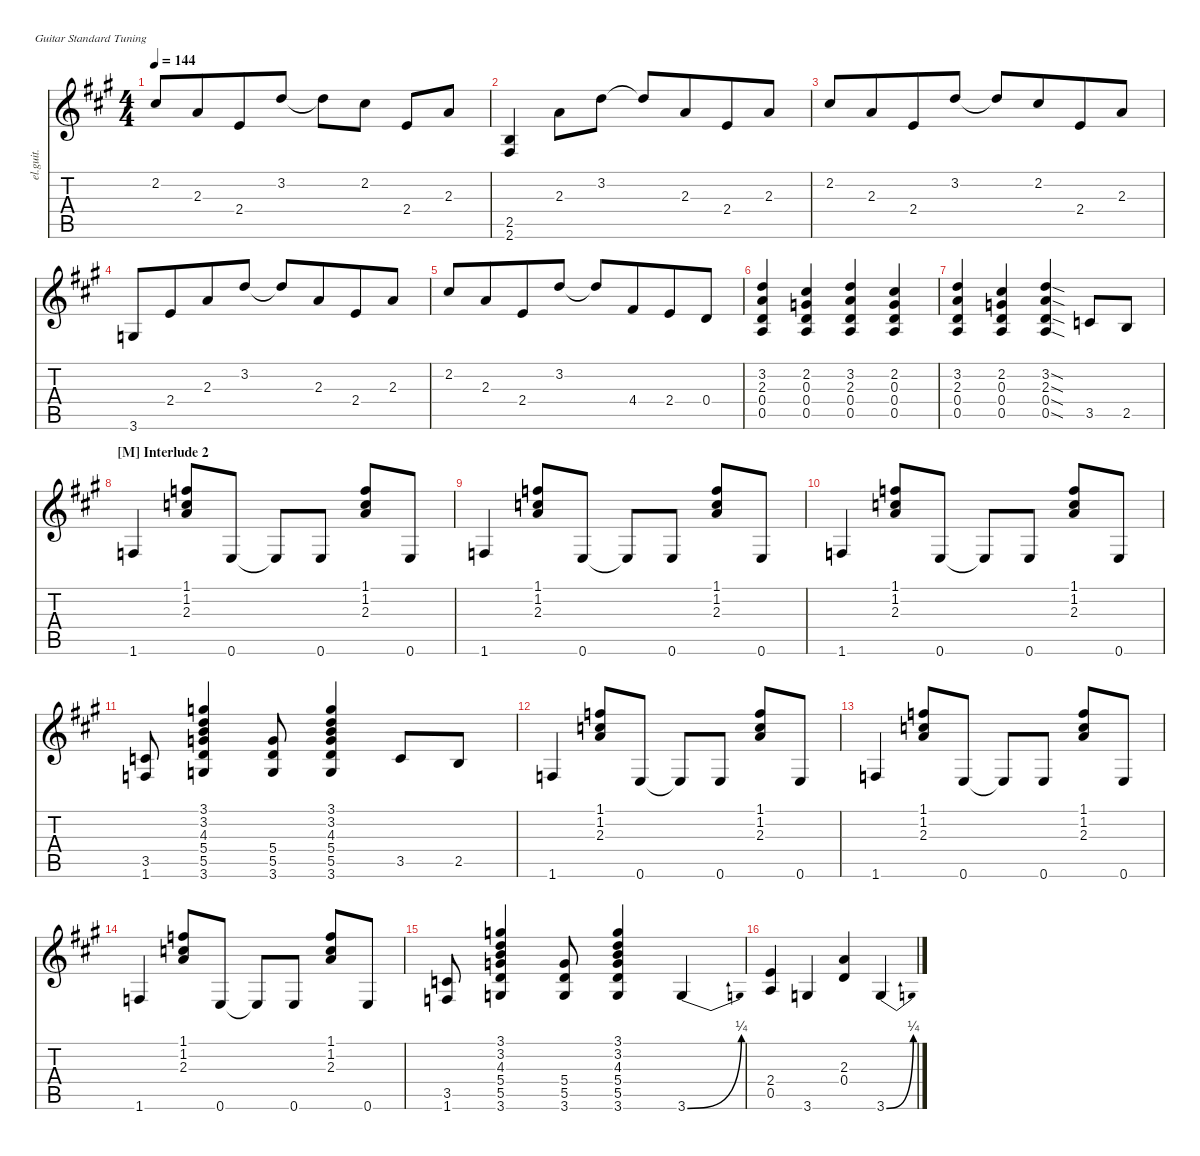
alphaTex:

\defaultSystemsLayout 4
\hideDynamics
\bracketExtendMode nobrackets
\track ("E.Guitar I (Left)" "el.guit.") {instrument distortionguitar}
\staff {score tabs}
\tuning (E4 B3 G3 D3 A2 E2)
\ts (4 4)
\tempo 144
\clef g2
\ks a
2.2{acc #}.8{dy mf beam Up} 2.3{acc forcenatural}.8{beam Up beam merge} 2.4{acc forcenatural}.8{beam Up} 3.2{acc forcenatural}.8{beam Up} 3.2{t acc forcenatural}.8{beam Down} 2.2{acc #}.8{beam Down} 2.4{acc forcenatural}.8{beam Up} 2.3{acc forcenatural}.8{beam Up} |
(2.6{acc #} 2.5{acc forcenatural}).4{beam Up} 2.3{acc forcenatural}.8{beam Down} 3.2{acc forcenatural}.8{beam Down} 3.2{t acc forcenatural}.8{beam Up} 2.3{acc forcenatural}.8{beam Up beam merge} 2.4{acc forcenatural}.8{beam Up} 2.3{acc forcenatural}.8{beam Up} |
2.2{acc #}.8{beam Up} 2.3{acc forcenatural}.8{beam Up beam merge} 2.4{acc forcenatural}.8{beam Up} 3.2{acc forcenatural}.8{beam Up} 3.2{t acc forcenatural}.8{beam Up} 2.2{acc #}.8{beam Up beam merge} 2.4{acc forcenatural}.8{beam Up} 2.3{acc forcenatural}.8{beam Up} |
3.6{acc forcenatural}.8{beam Up} 2.4{acc forcenatural}.8{beam Up beam merge} 2.3{acc forcenatural}.8{beam Up} 3.2{acc forcenatural}.8{beam Up} 3.2{t acc forcenatural}.8{beam Up} 2.3{acc forcenatural}.8{beam Up beam merge} 2.4{acc forcenatural}.8{beam Up} 2.3{acc forcenatural}.8{beam Up} |
2.2{acc #}.8{beam Up} 2.3{acc forcenatural}.8{beam Up beam merge} 2.4{acc forcenatural}.8{beam Up} 3.2{acc forcenatural}.8{beam Up} 3.2{t acc forcenatural}.8{beam Up} 4.4{acc #}.8{beam Up beam merge} 2.4{acc forcenatural}.8{beam Up} 0.4{acc forcenatural}.8{beam Up} |
(0.5{acc forcenatural} 0.4{acc forcenatural} 2.3{acc forcenatural} 3.2{acc forcenatural}).4{beam Up} (0.5{acc forcenatural} 0.4{acc forcenatural} 0.3{acc forcenatural} 2.2{acc #}).4{beam Up} (0.5{acc forcenatural} 0.4{acc forcenatural} 2.3{acc forcenatural} 3.2{acc forcenatural}).4{beam Up} (0.5{acc forcenatural} 0.4{acc forcenatural} 0.3{acc forcenatural} 2.2{acc #}).4{beam Up} |
(3.2{acc forcenatural} 2.3{acc forcenatural} 0.4{acc forcenatural} 0.5{acc forcenatural}).4{beam Up} (0.5{acc forcenatural} 0.4{acc forcenatural} 0.3{acc forcenatural} 2.2{acc #}).4{beam Up} (3.2{sod acc forcenatural} 2.3{sod acc forcenatural} 0.4{sod acc forcenatural} 0.5{sod acc forcenatural}).4{beam Up} 3.5{acc forcenatural}.8{beam Up} 2.5{acc forcenatural}.8{beam Up} |
\section ("M" "Interlude 2")
1.6{acc forcenatural}.4{instrument distortionguitar beam Up} (1.1{acc forcenatural} 1.2{acc forcenatural} 2.3{acc forcenatural}).8{beam Up} 0.6{acc forcenatural}.8{beam Up} 0.6{t acc forcenatural}.8{beam Up} 0.6{acc forcenatural}.8{beam Up} (1.2{acc forcenatural} 1.1{acc forcenatural} 2.3{acc forcenatural}).8{beam Up} 0.6{acc forcenatural}.8{beam Up} |
1.6{acc forcenatural}.4{beam Up} (1.1{acc forcenatural} 1.2{acc forcenatural} 2.3{acc forcenatural}).8{beam Up} 0.6{acc forcenatural}.8{beam Up} 0.6{t acc forcenatural}.8{beam Up} 0.6{acc forcenatural}.8{beam Up} (1.2{acc forcenatural} 1.1{acc forcenatural} 2.3{acc forcenatural}).8{beam Up} 0.6{acc forcenatural}.8{beam Up} |
1.6{acc forcenatural}.4{beam Up} (1.1{acc forcenatural} 1.2{acc forcenatural} 2.3{acc forcenatural}).8{beam Up} 0.6{acc forcenatural}.8{beam Up} 0.6{t acc forcenatural}.8{beam Up} 0.6{acc forcenatural}.8{beam Up} (1.2{acc forcenatural} 1.1{acc forcenatural} 2.3{acc forcenatural}).8{beam Up} 0.6{acc forcenatural}.8{beam Up} |
(1.6{acc forcenatural} 3.5{acc forcenatural}).8{beam Up} (3.6{acc forcenatural} 5.5{acc forcenatural} 5.4{acc forcenatural} 4.3{acc forcenatural} 3.2{acc forcenatural} 3.1{acc forcenatural}).4{beam Up} (3.6{acc forcenatural} 5.5{acc forcenatural} 5.4{acc forcenatural}).8{beam Up} (3.6{acc forcenatural} 5.5{acc forcenatural} 5.4{acc forcenatural} 4.3{acc forcenatural} 3.2{acc forcenatural} 3.1{acc forcenatural}).4{beam Up} 3.5{acc forcenatural}.8{beam Up} 2.5{acc forcenatural}.8{beam Up} |
1.6{acc forcenatural}.4{beam Up} (1.1{acc forcenatural} 1.2{acc forcenatural} 2.3{acc forcenatural}).8{beam Up} 0.6{acc forcenatural}.8{beam Up} 0.6{t acc forcenatural}.8{beam Up} 0.6{acc forcenatural}.8{beam Up} (1.2{acc forcenatural} 1.1{acc forcenatural} 2.3{acc forcenatural}).8{beam Up} 0.6{acc forcenatural}.8{beam Up} |
1.6{acc forcenatural}.4{beam Up} (1.1{acc forcenatural} 1.2{acc forcenatural} 2.3{acc forcenatural}).8{beam Up} 0.6{acc forcenatural}.8{beam Up} 0.6{t acc forcenatural}.8{beam Up} 0.6{acc forcenatural}.8{beam Up} (1.2{acc forcenatural} 1.1{acc forcenatural} 2.3{acc forcenatural}).8{beam Up} 0.6{acc forcenatural}.8{beam Up} |
1.6{acc forcenatural}.4{beam Up} (1.1{acc forcenatural} 1.2{acc forcenatural} 2.3{acc forcenatural}).8{beam Up} 0.6{acc forcenatural}.8{beam Up} 0.6{t acc forcenatural}.8{beam Up} 0.6{acc forcenatural}.8{beam Up} (1.2{acc forcenatural} 1.1{acc forcenatural} 2.3{acc forcenatural}).8{beam Up} 0.6{acc forcenatural}.8{beam Up} |
(1.6{acc forcenatural} 3.5{acc forcenatural}).8{beam Up} (3.6{acc forcenatural} 5.5{acc forcenatural} 5.4{acc forcenatural} 4.3{acc forcenatural} 3.2{acc forcenatural} 3.1{acc forcenatural}).4{beam Up} (3.6{acc forcenatural} 5.5{acc forcenatural} 5.4{acc forcenatural}).8{beam Up} (3.6{acc forcenatural} 5.5{acc forcenatural} 5.4{acc forcenatural} 4.3{acc forcenatural} 3.2{acc forcenatural} 3.1{acc forcenatural}).4{beam Up} 3.6{be (bend 0 0 59.4 1) acc forcenatural}.4{beam Up} |
(0.5{acc forcenatural} 2.4{acc forcenatural}).4{beam Up} 3.6{acc forcenatural}.4{beam Up} (0.4{acc forcenatural} 2.3{acc forcenatural}).4{beam Up} 3.6{be (bend 0 0 59.4 1) acc forcenatural}.4{beam Up}
